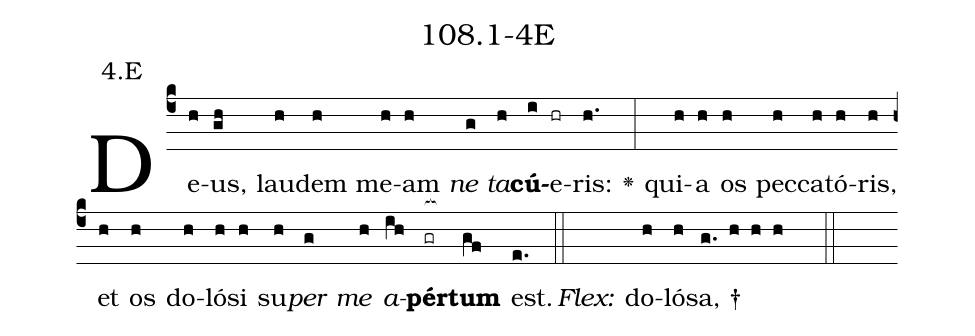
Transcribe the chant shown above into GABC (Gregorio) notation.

name: 108.1-4E;
annotation: 4.E;
%%
(c4)De(h)us,(gh) lau(h)dem(h) me(h)am(h) <i>ne</i>(g) <i>ta</i>(h)<b>cú</b>(i)e(hr)ris:(h.) <v>\greheightstar</v>(:) qui(h)a(h) os(h) pec(h)ca(h)tó(h)ris,(h) et(h) os(h) do(h)ló(h)si(h) su(h)<i>per</i>(g) <i>me</i>(h) <i>a</i>(ih)<b>pér</b>(gr[ocb:1{])<b>tum</b>(gf[ocb:0}]) est.(e.) (::)
<i>Flex:</i>()  do(h)ló(h)sa, †(g. h h h  ::)

%E(h) u(g) o(h) u(ih) a(gf) e.(e.) (::)
